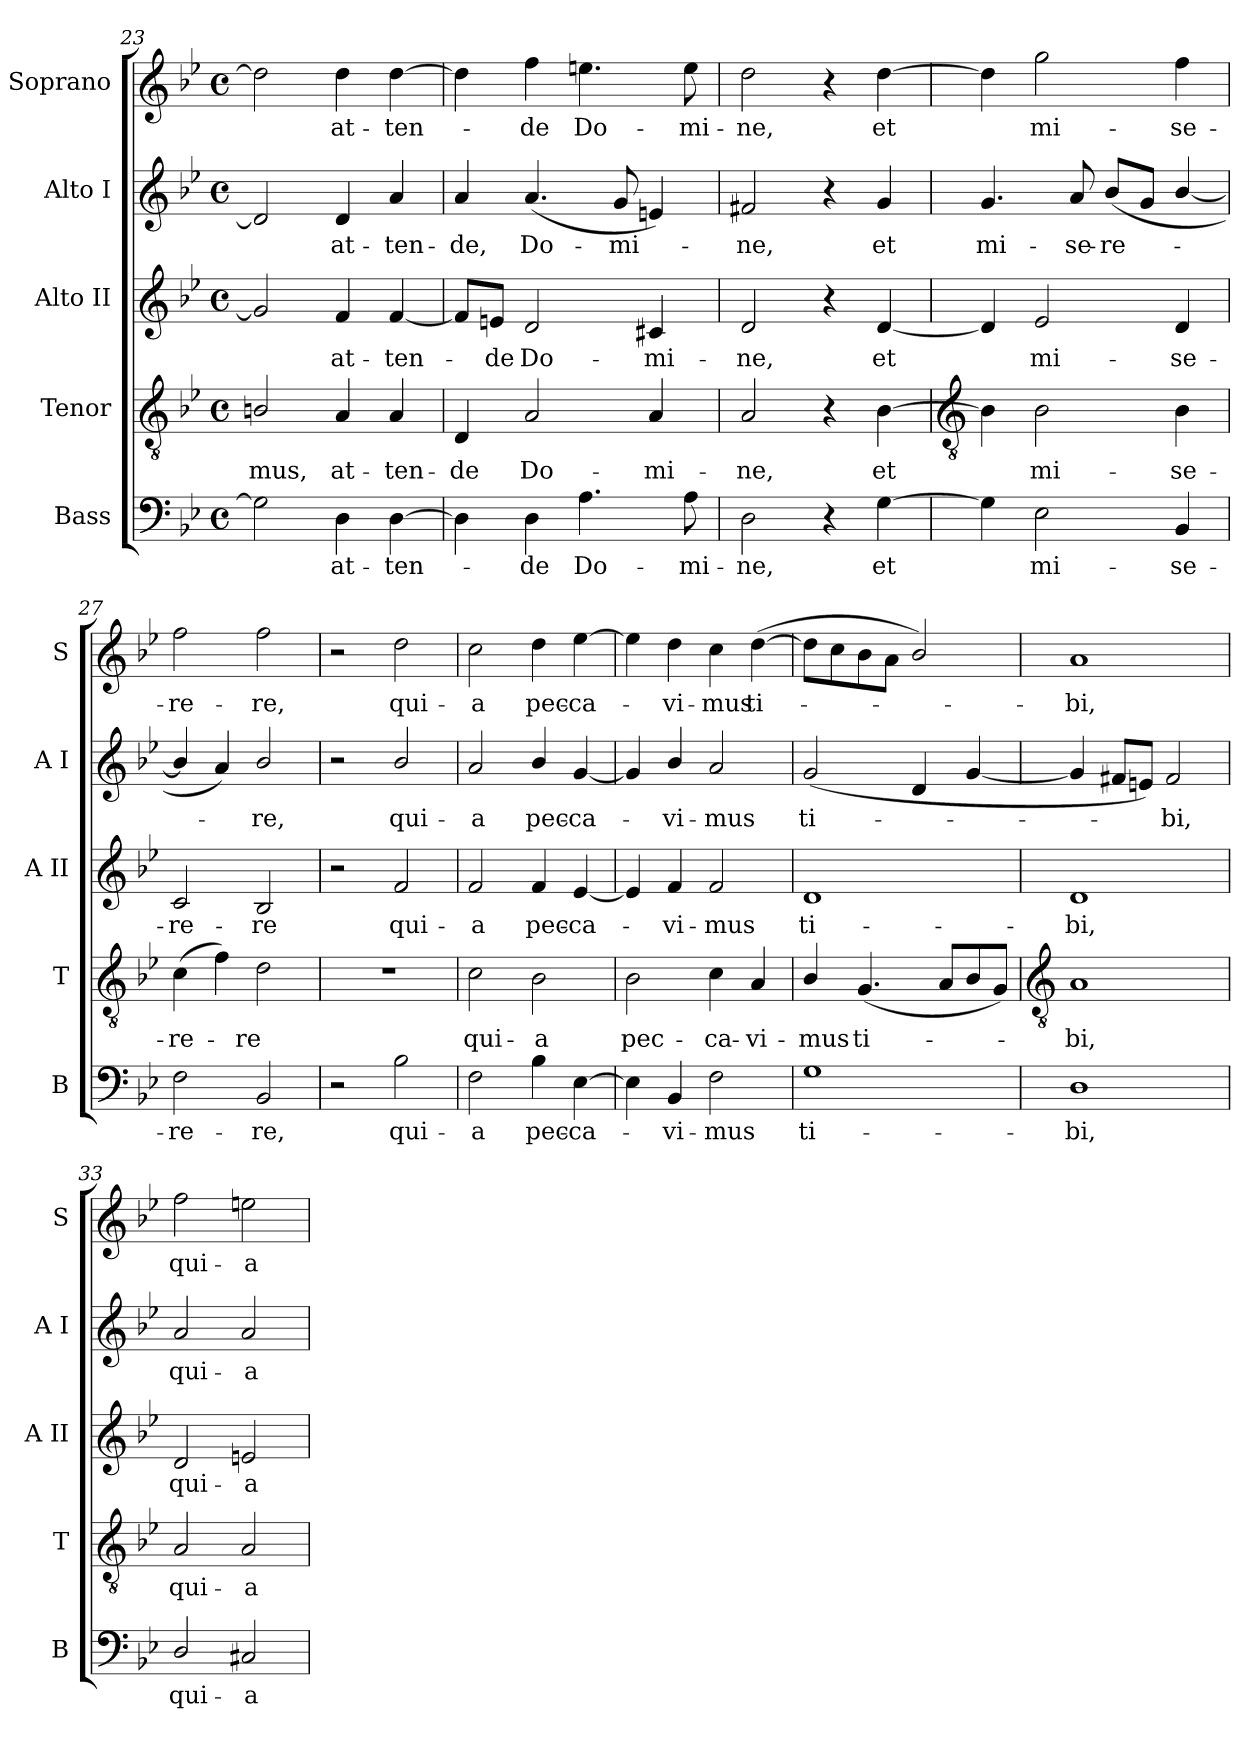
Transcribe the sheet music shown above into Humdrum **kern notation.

**kern	**text	**kern	**text	**kern	**text	**kern	**text	**kern	**text
*part5	*part5	*part4	*part4	*part3	*part3	*part2	*part2	*part1	*part1
*staff5	*staff5	*staff4	*staff4	*staff3	*staff3	*staff2	*staff2	*staff1	*staff1
*I"Bass	*	*I"Tenor	*	*I"Alto II	*	*I"Alto I	*	*I"Soprano	*
*I'B	*	*I'T	*	*I'A II	*	*I'A I	*	*I'S	*
*clefF4	*	*clefGv2	*	*clefG2	*	*clefG2	*	*clefG2	*
*k[b-e-]	*	*k[b-e-]	*	*k[b-e-]	*	*k[b-e-]	*	*k[b-e-]	*
*B-:	*	*B-:	*	*B-:	*	*B-:	*	*B-:	*
*M4/4	*	*M4/4	*	*M4/4	*	*M4/4	*	*M4/4	*
*met(c)	*	*met(c)	*	*met(c)	*	*met(c)	*	*met(c)	*
=23	=23	=23	=23	=23	=23	=23	=23	=23	=23
!	!	!	!LO:LY:b	!	!	!	!	!	!
2G]	.	2Bn/	mus,	2g]	.	2d]	.	2dd]	.
!	!LO:LY:b	!	!LO:LY:b	!	!LO:LY:b	!	!LO:LY:b	!	!LO:LY:b
4D	at-	4A	at-	4f	at-	4d	at-	4dd	at-
!	!LO:LY:b	!	!LO:LY:b	!	!LO:LY:b	!	!LO:LY:b	!	!LO:LY:b
[4D	-ten-	4A	-ten-	[4f	-ten-	4a	-ten-	[4dd	-ten-
=24	=24	=24	=24	=24	=24	=24	=24	=24	=24
!	!	!	!LO:LY:b	!	!	!	!LO:LY:b	!	!
4D]	.	4D	-de	8f/L]	.	4a	-de,	4dd]	.
!	!	!	!	!	!LO:LY:b	!	!	!	!
.	.	.	.	8en/J	de	.	.	.	.
!	!LO:LY:b	!	!LO:LY:b	!	!LO:LY:b	!	!LO:LY:b	!	!LO:LY:b
4D	de	2A	Do-	2d	Do-	(<4.a	Do-	4ff	de
!	!LO:LY:b	!	!	!	!	!	!	!	!LO:LY:b
4.A	Do-	.	.	.	.	.	.	4.een	Do-
!	!	!	!	!	!	!	!LO:LY:b	!	!
.	.	.	.	.	.	8gL	-mi-	.	.
!	!	!	!LO:LY:b	!	!LO:LY:b	!	!	!	!
.	.	4A	-mi-	4c#X	-mi-	4en)	.	.	.
!	!LO:LY:b	!	!	!	!	!	!	!	!LO:LY:b
8A	-mi-	.	.	.	.	.	.	8ee	-mi-
=25	=25	=25	=25	=25	=25	=25	=25	=25	=25
!	!LO:LY:b	!	!LO:LY:b	!	!LO:LY:b	!	!LO:LY:b	!	!LO:LY:b
2D	-ne,	2A	-ne,	2d	-ne,	2f#X	ne,	2dd	-ne,
4r	.	4r	.	4r	.	4r	.	4r	.
!	!LO:LY:b	!	!LO:LY:b	!	!LO:LY:b	!	!LO:LY:b	!	!LO:LY:b
[4G	et	[4B-	et	[4d	et	4g	et	[4dd	et
!!LO:LB:g=z
=26	=26	=26	=26	=26	=26	=26	=26	=26	=26
*	*	*clefGv2	*	*	*	*	*	*	*
!	!	!	!	!	!	!	!LO:LY:b	!	!
4G]	.	4B-]	.	4d]	.	4.g	mi-	4dd]	.
!	!LO:LY:b	!	!LO:LY:b	!	!LO:LY:b	!	!	!	!LO:LY:b
2E-	mi-	2B-	mi-	2e-	mi-	.	.	2gg	mi-
!	!	!	!	!	!	!	!LO:LY:b	!	!
.	.	.	.	.	.	8a	-se-	.	.
!	!	!	!	!	!	!	!LO:LY:b	!	!
.	.	.	.	.	.	(<8b-L	-re-	.	.
.	.	.	.	.	.	8gJ	.	.	.
!	!LO:LY:b	!	!LO:LY:b	!	!LO:LY:b	!	!	!	!LO:LY:b
4BB-	-se-	4B-	-se-	4d	-se-	[4b-/	.	4ff	-se-
=27	=27	=27	=27	=27	=27	=27	=27	=27	=27
!	!LO:LY:b	!	!LO:LY:b	!	!LO:LY:b	!	!	!	!LO:LY:b
2F	-re-	(>4c	-re-	2c	-re-	4b-/]	.	2ff	-re-
.	.	4f)	.	.	.	4a)	.	.	.
!	!LO:LY:b	!	!LO:LY:b	!	!LO:LY:b	!	!LO:LY:b	!	!LO:LY:b
2BB-	-re,	2d	re	2B-	-re	2b-/	re,	2ff	-re,
=28	=28	=28	=28	=28	=28	=28	=28	=28	=28
2r	.	1r	.	2r	.	2r	.	2r	.
!	!LO:LY:b	!	!	!	!LO:LY:b	!	!LO:LY:b	!	!LO:LY:b
2B-	qui-	.	.	2f	qui-	2b-/	qui-	2dd	qui-
=29	=29	=29	=29	=29	=29	=29	=29	=29	=29
!	!LO:LY:b	!	!LO:LY:b	!	!LO:LY:b	!	!LO:LY:b	!	!LO:LY:b
2F	-a	2c	qui-	2f	-a	2a	-a	2cc	-a
!	!LO:LY:b	!	!LO:LY:b	!	!LO:LY:b	!	!LO:LY:b	!	!LO:LY:b
4B-	pec-	2B-	-a	4f	pec-	4b-/	pec-	4dd	pec-
!	!LO:LY:b	!	!	!	!LO:LY:b	!	!LO:LY:b	!	!LO:LY:b
[4E-	-ca-	.	.	[4e-	-ca-	[4g	-ca-	[4ee-	-ca-
=30	=30	=30	=30	=30	=30	=30	=30	=30	=30
!	!	!	!LO:LY:b	!	!	!	!	!	!
4E-]	.	2B-	pec-	4e-]	.	4g]	.	4ee-]	.
!	!LO:LY:b	!	!	!	!LO:LY:b	!	!LO:LY:b	!	!LO:LY:b
4BB-	vi-	.	.	4f	vi-	4b-/	vi-	4dd	vi-
!	!LO:LY:b	!	!LO:LY:b	!	!LO:LY:b	!	!LO:LY:b	!	!LO:LY:b
2F	-mus	4c	-ca-	2f	-mus	2a	-mus	4cc	-mus
!	!	!	!LO:LY:b	!	!	!	!	!	!LO:LY:b
.	.	4A	-vi-	.	.	.	.	(>[4dd	ti-
=31	=31	=31	=31	=31	=31	=31	=31	=31	=31
!	!LO:LY:b	!	!LO:LY:b	!	!LO:LY:b	!	!LO:LY:b	!	!
1G	ti-	4B-/	-mus	1d	ti-	(<2g	ti-	8ddL]	.
.	.	.	.	.	.	.	.	8cc	.
!	!	!	!LO:LY:b	!	!	!	!	!	!
.	.	(<4.G	ti-	.	.	.	.	8b-	.
.	.	.	.	.	.	.	.	8aJ	.
.	.	.	.	.	.	4d	.	2b-/)	.
.	.	8AL	.	.	.	.	.	.	.
.	.	8B-	.	.	.	[4g	.	.	.
.	.	8GJ)	.	.	.	.	.	.	.
!!LO:LB:g=z
=32	=32	=32	=32	=32	=32	=32	=32	=32	=32
*	*	*clefGv2	*	*	*	*	*	*	*
!	!LO:LY:b	!	!LO:LY:b	!	!LO:LY:b	!	!	!	!LO:LY:b
1D	-bi,	1A	bi,	1d	-bi,	4g]	.	1a	bi,
.	.	.	.	.	.	8f#XL	.	.	.
.	.	.	.	.	.	8enJ)	.	.	.
!	!	!	!	!	!	!	!LO:LY:b	!	!
.	.	.	.	.	.	2f#	bi,	.	.
=33	=33	=33	=33	=33	=33	=33	=33	=33	=33
!	!LO:LY:b	!	!LO:LY:b	!	!LO:LY:b	!	!LO:LY:b	!	!LO:LY:b
2D/	qui-	2A	qui-	2d	qui-	2a	qui-	2ff	qui-
!	!LO:LY:b	!	!LO:LY:b	!	!LO:LY:b	!	!LO:LY:b	!	!LO:LY:b
2C#X	-a	2A	-a	2en	-a	2a	-a	2een	-a
=	=	=	=	=	=	=	=	=	=
*-	*-	*-	*-	*-	*-	*-	*-	*-	*-
